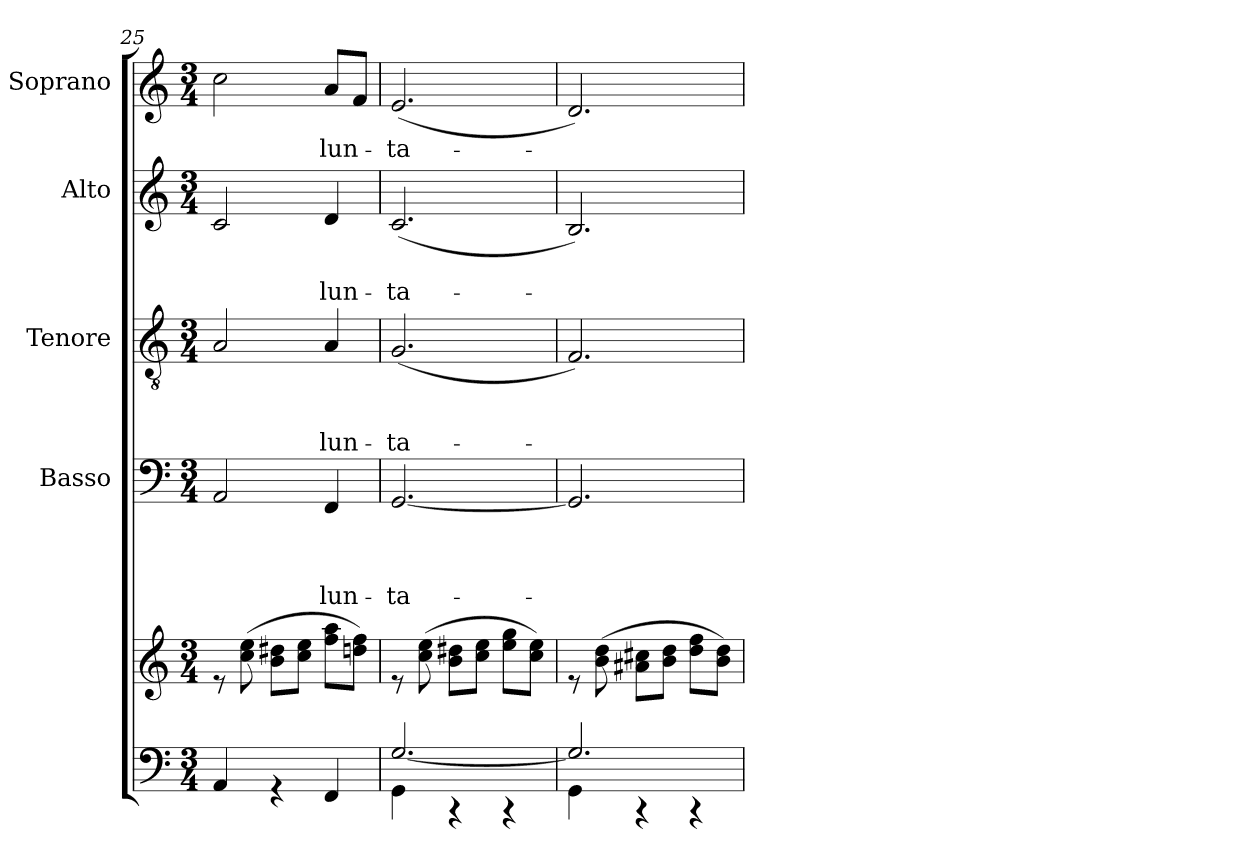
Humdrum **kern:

**kern	**kern	**kern	**text	**text	**text	**text	**kern	**text	**text	**text	**kern	**text	**text	**kern	**text
*part6	*part5	*part4	*part4	*part4	*part4	*part4	*part3	*part3	*part3	*part3	*part2	*part2	*part2	*part1	*part1
*staff6	*staff5	*staff4	*staff4	*staff4	*staff4	*staff4	*staff3	*staff3	*staff3	*staff3	*staff2	*staff2	*staff2	*staff1	*staff1
*	*	*I"Basso	*	*	*	*	*I"Tenore	*	*	*	*I"Alto	*	*	*I"Soprano	*
*clefF4	*clefG2	*clefF4	*	*	*	*	*clefGv2	*	*	*	*clefG2	*	*	*clefG2	*
*k[]	*k[]	*k[]	*	*	*	*	*k[]	*	*	*	*k[]	*	*	*k[]	*
*C:	*C:	*C:	*	*	*	*	*C:	*	*	*	*C:	*	*	*C:	*
*M3/4	*M3/4	*M3/4	*	*	*	*	*M3/4	*	*	*	*M3/4	*	*	*M3/4	*
=25	=25	=25	=25	=25	=25	=25	=25	=25	=25	=25	=25	=25	=25	=25	=25
4AA/	8re	2AA/	.	.	.	.	2A/	.	.	.	2c/	.	.	2cc\	.
.	(>8cc\ 8ee\	.	.	.	.	.	.	.	.	.	.	.	.	.	.
4rGG	8b\ 8dd#X\L	.	.	.	.	.	.	.	.	.	.	.	.	.	.
.	8cc\ 8ee\J	.	.	.	.	.	.	.	.	.	.	.	.	.	.
!	!	!	!	!	!	!LO:LY:b	!	!	!	!LO:LY:b	!	!	!LO:LY:b	!	!LO:LY:b
4FF/	8ff\ 8aa\L	4FF/	.	.	.	-lun-	4A/	.	.	-lun-	4d/	.	-lun-	8a/L	-lun-
.	8ddn\ 8ff\J)	.	.	.	.	.	.	.	.	.	.	.	.	8f/J	.
=26	=26	=26	=26	=26	=26	=26	=26	=26	=26	=26	=26	=26	=26	=26	=26
*^	*	*	*	*	*	*	*	*	*	*	*	*	*	*	*
!	!	!	!	!	!	!	!LO:LY:b	!	!	!	!LO:LY:b	!	!	!LO:LY:b	!	!LO:LY:b
4GG\	[<2.G/	8re	[<2.GG/	.	.	.	-ta-	(<2.G/	.	.	-ta-	(<2.c/	.	-ta-	(<2.e/	-ta-
.	.	(>8cc\ 8ee\	.	.	.	.	.	.	.	.	.	.	.	.	.	.
4rCC	.	8b\ 8dd#X\L	.	.	.	.	.	.	.	.	.	.	.	.	.	.
.	.	8cc\ 8ee\J	.	.	.	.	.	.	.	.	.	.	.	.	.	.
4rCC	.	8ee\ 8gg\L	.	.	.	.	.	.	.	.	.	.	.	.	.	.
.	.	8cc\ 8ee\J)	.	.	.	.	.	.	.	.	.	.	.	.	.	.
=27	=27	=27	=27	=27	=27	=27	=27	=27	=27	=27	=27	=27	=27	=27	=27	=27
4GG\	2.G/]	8re	2.GG/]	.	.	.	.	2.F/)	.	.	.	2.B/)	.	.	2.d/)	.
.	.	(>8b\ 8dd\	.	.	.	.	.	.	.	.	.	.	.	.	.	.
4rCC	.	8a#X\ 8cc#X\L	.	.	.	.	.	.	.	.	.	.	.	.	.	.
.	.	8b\ 8dd\J	.	.	.	.	.	.	.	.	.	.	.	.	.	.
4rCC	.	8dd\ 8ff\L	.	.	.	.	.	.	.	.	.	.	.	.	.	.
.	.	8b\ 8dd\J)	.	.	.	.	.	.	.	.	.	.	.	.	.	.
*v	*v	*	*	*	*	*	*	*	*	*	*	*	*	*	*	*
=	=	=	=	=	=	=	=	=	=	=	=	=	=	=	=
*-	*-	*-	*-	*-	*-	*-	*-	*-	*-	*-	*-	*-	*-	*-	*-
